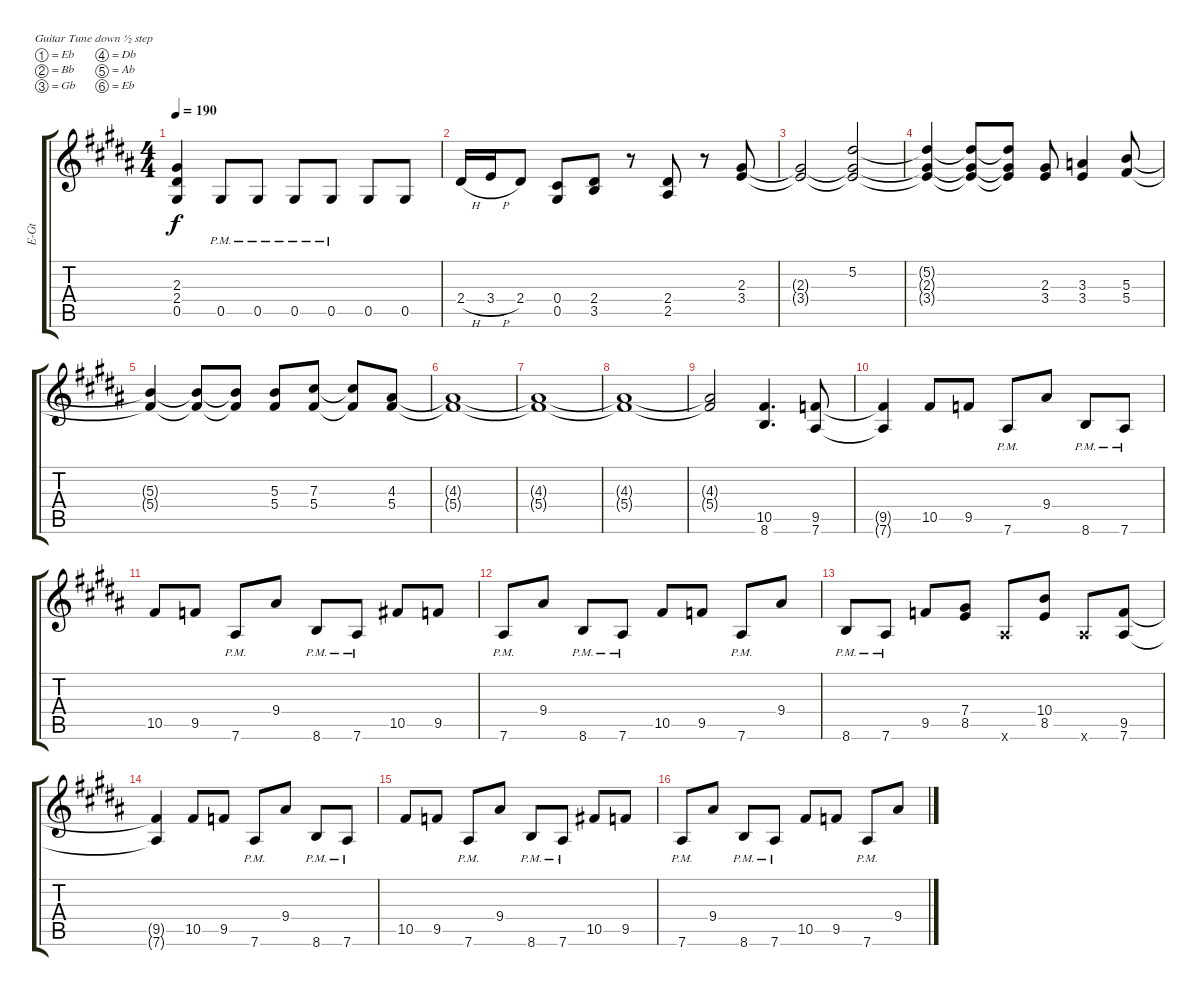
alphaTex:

\bracketExtendMode groupsimilarinstruments
\otherSystemsTrackNameOrientation horizontal
\track ("Electric Guitar 2" "E-Gt") {instrument distortionguitar}
\staff {score tabs}
\tuning (Eb4 Bb3 Gb3 Db3 Ab2 Eb2)
\ts (4 4)
\tempo 190
\clef g2
\ks b
(0.5{acc forcenatural} 2.4{acc forcenatural} 2.3{acc forcenatural}).4{dy f} 0.5{pm acc forcenatural}.8 0.5{pm acc forcenatural}.8 0.5{pm acc forcenatural}.8 0.5{pm acc forcenatural}.8 0.5{acc forcenatural}.8 0.5{acc forcenatural}.8 |
2.4{h acc forcenatural}.16 3.4{h acc forcenatural}.16 2.4{acc forcenatural}.8 (0.4{acc forcenatural} 0.5{acc forcenatural}).8 (3.5{acc forcenatural} 2.4{acc forcenatural}).8 r.8 (2.5{acc forcenatural} 2.4{acc forcenatural}).8 r.8 (3.4{acc forcenatural} 2.3{acc forcenatural}).8 |
(2.3{t acc forcenatural} 3.4{t acc forcenatural}).2 (5.2{acc forcenatural} 2.3{t acc forcenatural} 3.4{t acc forcenatural}).2 |
(3.4{t acc forcenatural} 2.3{t acc forcenatural} 5.2{t acc forcenatural}).4 (3.4{t acc forcenatural} 2.3{t acc forcenatural} 5.2{t acc forcenatural}).8 (3.4{t acc forcenatural} 2.3{t acc forcenatural} 5.2{t acc forcenatural}).8 (3.4{acc forcenatural} 2.3{acc forcenatural}).8 (3.4{acc forcenatural} 3.3{acc b}).4 (5.4{acc forcenatural} 5.3{acc forcenatural}).8 |
(5.4{t acc forcenatural} 5.3{t acc forcenatural}).4 (5.4{t acc forcenatural} 5.3{t acc forcenatural}).8 (5.4{t acc forcenatural} 5.3{t acc forcenatural}).8 (5.4{acc forcenatural} 5.3{acc forcenatural}).8 (7.3{acc forcenatural} 5.4{acc forcenatural}).8 (5.4{t acc forcenatural} 7.3{t acc forcenatural}).8 (5.4{acc forcenatural} 4.3{acc forcenatural}).8 |
(5.4{t acc forcenatural} 4.3{t acc forcenatural}).1 |
(5.4{t acc forcenatural} 4.3{t acc forcenatural}).1 |
(5.4{t acc forcenatural} 4.3{t acc forcenatural}).1 |
(5.4{t acc forcenatural} 4.3{t acc forcenatural}).2 (8.6{acc forcenatural} 10.5{acc forcenatural}).4{d} (7.6{acc forcenatural} 9.5{acc b}).8 |
(7.6{t acc forcenatural} 9.5{t acc b}).4 10.5{acc forcenatural}.8 9.5{acc b}.8 7.6{pm acc forcenatural}.8 9.4{acc forcenatural}.8 8.6{pm acc forcenatural}.8 7.6{pm acc forcenatural}.8 |
10.5{acc forcenatural}.8 9.5{acc b}.8 7.6{pm acc forcenatural}.8 9.4{acc forcenatural}.8 8.6{pm acc forcenatural}.8 7.6{pm acc forcenatural}.8 10.5{acc forcenatural}.8 9.5{acc b}.8 |
7.6{pm acc forcenatural}.8 9.4{acc forcenatural}.8 8.6{pm acc forcenatural}.8 7.6{pm acc forcenatural}.8 10.5{acc forcenatural}.8 9.5{acc b}.8 7.6{pm acc forcenatural}.8 9.4{acc forcenatural}.8 |
8.6{pm acc forcenatural}.8 7.6{pm acc forcenatural}.8 9.5{acc b}.8 (8.5{acc forcenatural} 7.4{acc forcenatural}).8 7.6{x acc forcenatural}.8 (8.5{acc forcenatural} 10.4{acc forcenatural}).8 7.6{x acc forcenatural}.8 (7.6{acc forcenatural} 9.5{acc b}).8 |
(7.6{t acc forcenatural} 9.5{t acc b}).4 10.5{acc forcenatural}.8 9.5{acc b}.8 7.6{pm acc forcenatural}.8 9.4{acc forcenatural}.8 8.6{pm acc forcenatural}.8 7.6{pm acc forcenatural}.8 |
10.5{acc forcenatural}.8 9.5{acc b}.8 7.6{pm acc forcenatural}.8 9.4{acc forcenatural}.8 8.6{pm acc forcenatural}.8 7.6{pm acc forcenatural}.8 10.5{acc forcenatural}.8 9.5{acc b}.8 |
7.6{pm acc forcenatural}.8 9.4{acc forcenatural}.8 8.6{pm acc forcenatural}.8 7.6{pm acc forcenatural}.8 10.5{acc forcenatural}.8 9.5{acc b}.8 7.6{pm acc forcenatural}.8 9.4{acc forcenatural}.8
